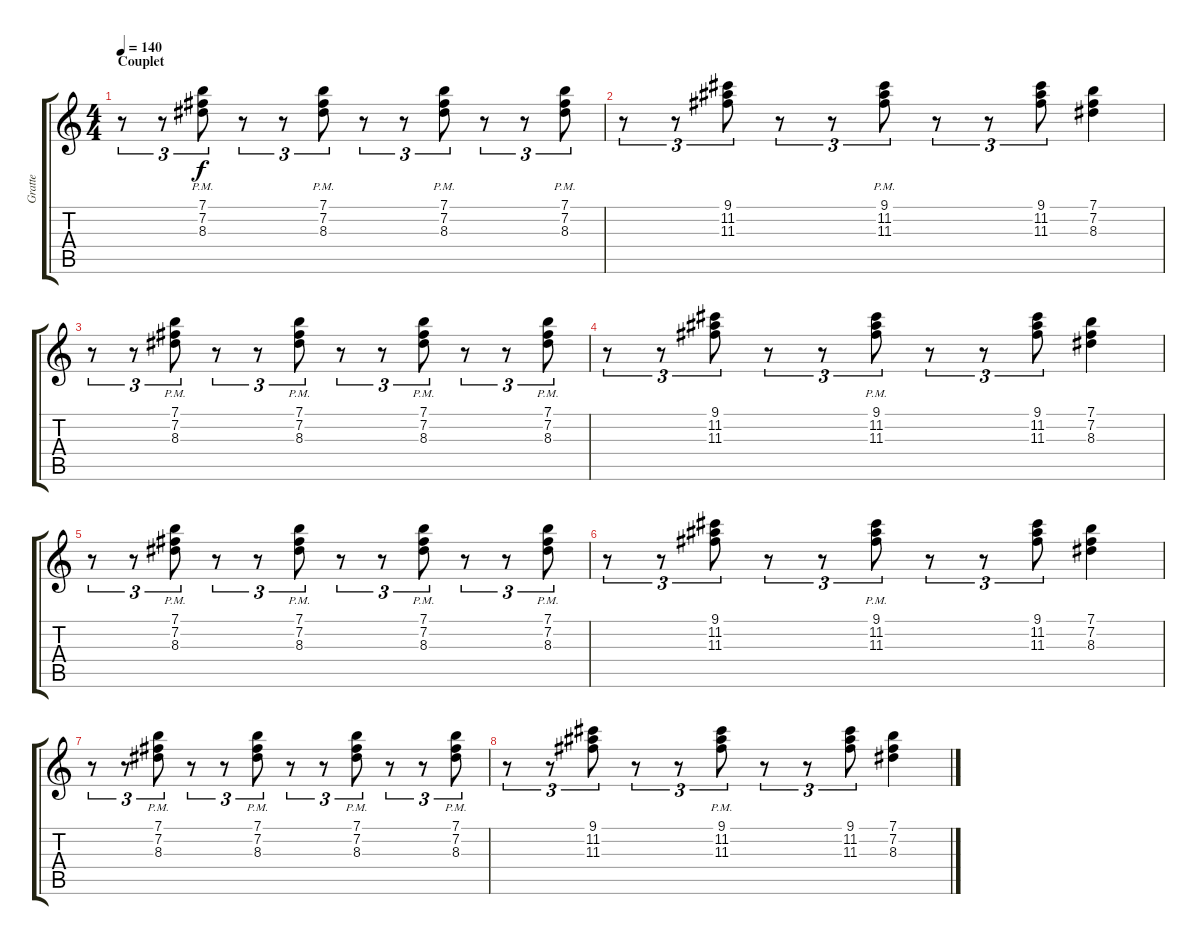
\track ("Gratte" "Gratte") {instrument electricguitarclean}
\staff {score tabs}
\tuning (E4 B3 G3 D3 A2 E2) {hide}
\ts (4 4)
\section ("" "Couplet")
\tempo 140
\clef g2
\ks c
r.8{tu (3 2) dy f} r.8{tu (3 2)} (7.1{pm} 7.2{pm} 8.3{pm}).8{tu (3 2)} r.8{tu (3 2)} r.8{tu (3 2)} (7.1{pm} 7.2{pm} 8.3{pm}).8{tu (3 2)} r.8{tu (3 2)} r.8{tu (3 2)} (7.1{pm} 7.2{pm} 8.3{pm}).8{tu (3 2)} r.8{tu (3 2)} r.8{tu (3 2)} (7.1{pm} 7.2{pm} 8.3{pm}).8{tu (3 2)} |
r.8{tu (3 2)} r.8{tu (3 2)} (9.1 11.2 11.3).8{tu (3 2)} r.8{tu (3 2)} r.8{tu (3 2)} (9.1{pm} 11.2{pm} 11.3{pm}).8{tu (3 2)} r.8{tu (3 2)} r.8{tu (3 2)} (9.1 11.2 11.3).8{tu (3 2)} (7.1 7.2 8.3).4 |
r.8{tu (3 2)} r.8{tu (3 2)} (7.1{pm} 7.2{pm} 8.3{pm}).8{tu (3 2)} r.8{tu (3 2)} r.8{tu (3 2)} (7.1{pm} 7.2{pm} 8.3{pm}).8{tu (3 2)} r.8{tu (3 2)} r.8{tu (3 2)} (7.1{pm} 7.2{pm} 8.3{pm}).8{tu (3 2)} r.8{tu (3 2)} r.8{tu (3 2)} (7.1{pm} 7.2{pm} 8.3{pm}).8{tu (3 2)} |
r.8{tu (3 2)} r.8{tu (3 2)} (9.1 11.2 11.3).8{tu (3 2)} r.8{tu (3 2)} r.8{tu (3 2)} (9.1{pm} 11.2{pm} 11.3{pm}).8{tu (3 2)} r.8{tu (3 2)} r.8{tu (3 2)} (9.1 11.2 11.3).8{tu (3 2)} (7.1 7.2 8.3).4 |
r.8{tu (3 2)} r.8{tu (3 2)} (7.1{pm} 7.2{pm} 8.3{pm}).8{tu (3 2)} r.8{tu (3 2)} r.8{tu (3 2)} (7.1{pm} 7.2{pm} 8.3{pm}).8{tu (3 2)} r.8{tu (3 2)} r.8{tu (3 2)} (7.1{pm} 7.2{pm} 8.3{pm}).8{tu (3 2)} r.8{tu (3 2)} r.8{tu (3 2)} (7.1{pm} 7.2{pm} 8.3{pm}).8{tu (3 2)} |
r.8{tu (3 2)} r.8{tu (3 2)} (9.1 11.2 11.3).8{tu (3 2)} r.8{tu (3 2)} r.8{tu (3 2)} (9.1{pm} 11.2{pm} 11.3{pm}).8{tu (3 2)} r.8{tu (3 2)} r.8{tu (3 2)} (9.1 11.2 11.3).8{tu (3 2)} (7.1 7.2 8.3).4 |
r.8{tu (3 2)} r.8{tu (3 2)} (7.1{pm} 7.2{pm} 8.3{pm}).8{tu (3 2)} r.8{tu (3 2)} r.8{tu (3 2)} (7.1{pm} 7.2{pm} 8.3{pm}).8{tu (3 2)} r.8{tu (3 2)} r.8{tu (3 2)} (7.1{pm} 7.2{pm} 8.3{pm}).8{tu (3 2)} r.8{tu (3 2)} r.8{tu (3 2)} (7.1{pm} 7.2{pm} 8.3{pm}).8{tu (3 2)} |
r.8{tu (3 2)} r.8{tu (3 2)} (9.1 11.2 11.3).8{tu (3 2)} r.8{tu (3 2)} r.8{tu (3 2)} (9.1{pm} 11.2{pm} 11.3{pm}).8{tu (3 2)} r.8{tu (3 2)} r.8{tu (3 2)} (9.1 11.2 11.3).8{tu (3 2)} (7.1 7.2 8.3).4
